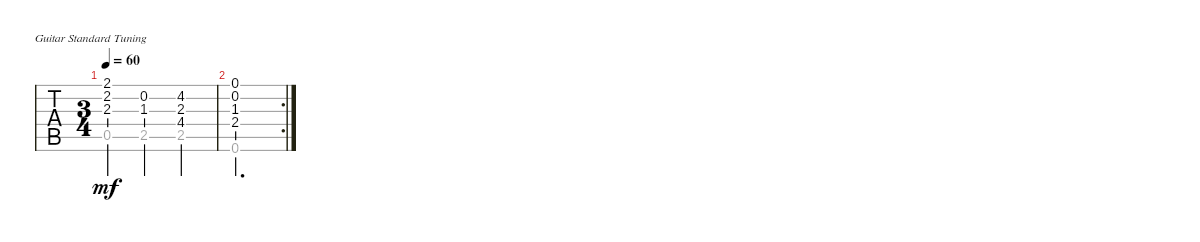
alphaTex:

\bracketExtendMode groupsimilarinstruments
\singleTrackTrackNamePolicy hidden
\multiTrackTrackNamePolicy hidden
\firstSystemTrackNameOrientation horizontal
\otherSystemsTrackNameOrientation horizontal
\track ("Untitled" "N-Gt") {instrument acousticgrandpiano}
\staff {tabs}
\tuning (E4 B3 G3 D3 A2 E2)
\displaytranspose 12
\voice
\ts (3 4)
\tempo 60
\clef g2
\scale
0.276995
\ks e
(2.1 2.2 2.3).4{dy mf} (0.2 1.3).4 (4.2 2.3 4.4).4 |
\rc 2
(0.1 0.2 1.3 2.4).2{d}
\voice
\clef g2
\ottava regular
\simile none
\scale
0.276995
\ks e
0.5.4{dy mf} 2.5.4 2.5.4 |
0.6.2{d}
